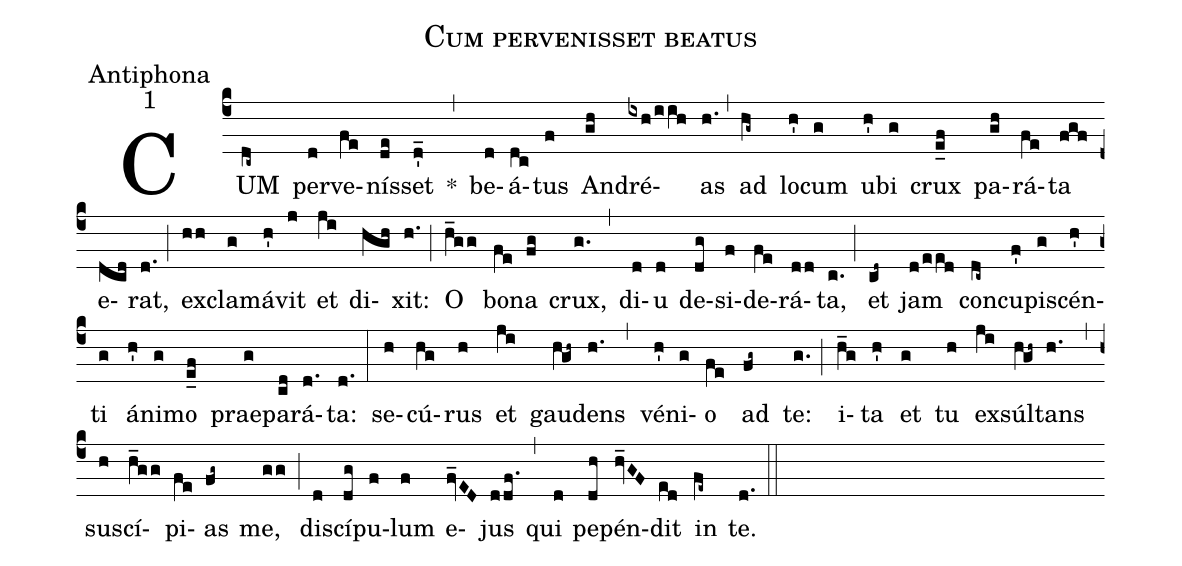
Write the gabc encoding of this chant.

name:Cum pervenisset beatus;
office-part:Antiphona;
mode:1;
%%
(c4) CUM(dc~) per(d)ve(fe)nís(de)set(d'_) *(,) be(d)á(dc)tus(f) An(gh)dré(ixh/iih)as(h.) (,) ad(hg~) lo(h')cum(g) u(h')bi(g) crux(e_f) pa(gh)rá(fe)ta(fgf) e(dcd)rat,(d.) (;) ex(hh)cla(g)má(h')vit(j) et(ji) di(hgh)xit:(h.) (;) O(h_gg) bo(fe)na(fg) crux,(g.) (,) di(d)u(d) de(dg)si(f)de(fe)rá(dd)ta,(c.) (;) et(cd~) jam(d/eed) con(dc~)cu(f')pi(g)scén(h')ti(g) á(h')ni(g)mo(e_f) prae(g)pa(cd)rá(d.)ta:(d.) (:) se(h)cú(hg)rus(h) et(ji) gau(hV!gh~)dens(h.) (,) vé(h')ni(g)o(fe) ad(fg~) te:(g.) (;) i(h_g)ta(h') et(g) tu(h) ex(ji)súl(hV!gh~)tans(h.) (,) su(h)scí(h_gg)pi(fe)as(fg~) me,(gg) (;) di(d)scí(dg)pu(f)lum(f) e(fv_ED)jus(ddf.) (,) qui(d) pe(dh)pén(hv_GF)dit(ed) in(fe~) te.(d.) (::)
